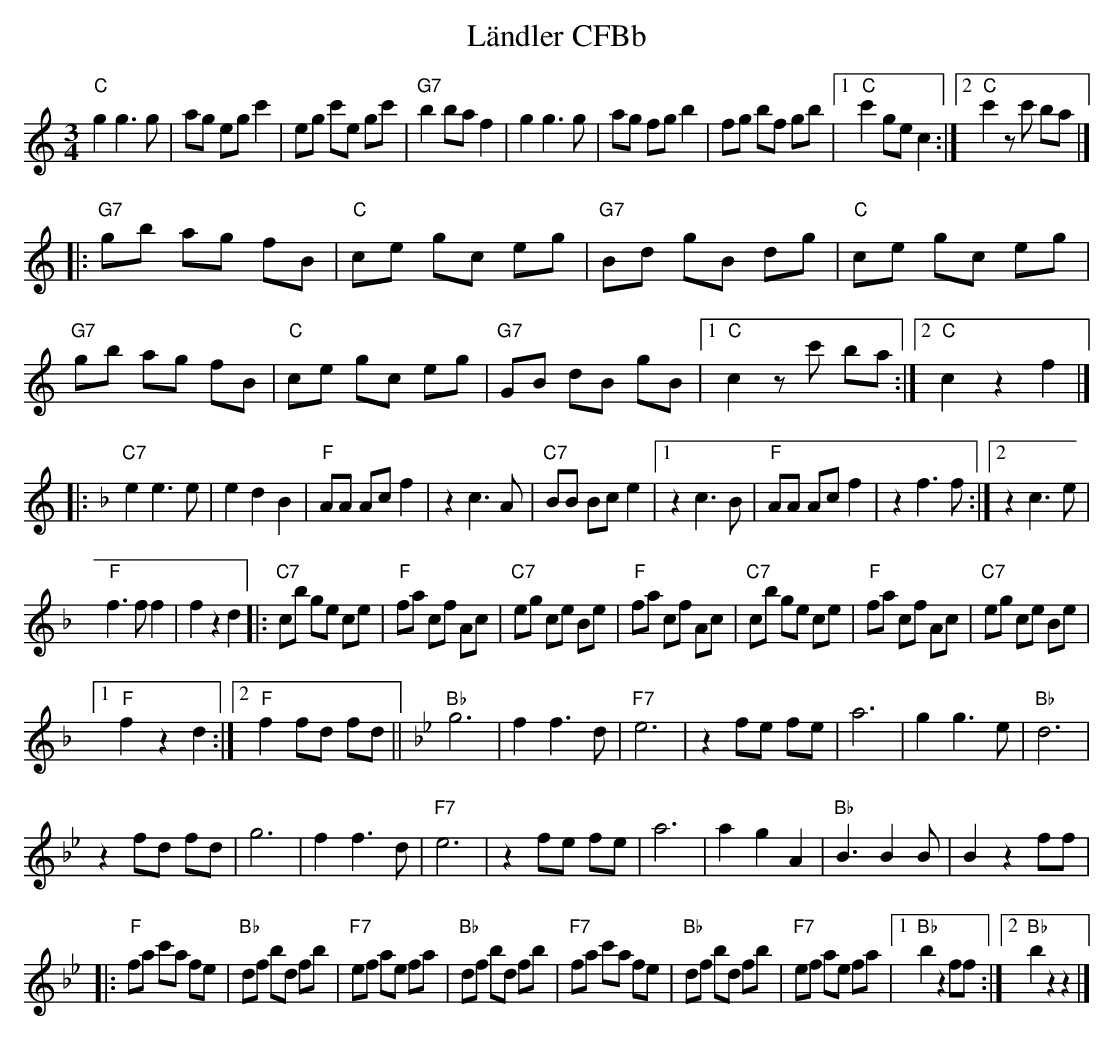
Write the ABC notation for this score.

X:1
T: Ländler CFBb
M:3/4
L:1/8
K:C
"C"g2g3g | ag eg c'2 | eg c'e gc' | "G7"b2ba f2 | g2g3g | ag fg b2 | fg bf gb |1 "C"c'2 ge c2 :|2 "C"c'2zc' ba |]
|: "G7"gb ag fB | "C"ce gc eg | "G7"Bd gB dg | "C"ce gc eg | "G7"gb ag fB | "C"ce gc eg | "G7"GB dB gB |1 "C"c2zc' ba :|2 "C"c2z2f2 |]
|: [K:F] "C7"e2e3e | e2d2B2 | "F"AA Ac f2 | z2c3A | "C7"BB Bc e2 |1 z2c3B | "F"AA Ac f2 | z2f3f :|2 z2c3e |
"F"f3ff2 | f2z2d2 |: "C7"cb ge ce | "F"fa cf Ac | "C7"eg ce Be | "F"fa cf Ac | "C7"cb ge ce | "F"fa cf Ac | "C7"eg ce Be |1
"F"f2z2d2 :|2 "F"f2 fd fd || [K:Bb] "Bb"g6 | f2f3d | "F7"e6 | z2fe fe | a6 | g2g3e | "Bb"d6 |
z2fd fd | g6 | f2f3d | "F7"e6 | z2fe fe | a6 | a2g2A2 | "Bb"B3B2B | B2z2 ff |
|: "F"fa c'a fe | "Bb"df bd fb | "F7"ef ae fa | "Bb"df bd fb | "F7"fa c'a fe | "Bb"df bd fb | "F7"ef ae fa |1 "Bb"b2z2ff :|2 "Bb"b2 z2z2 |]
